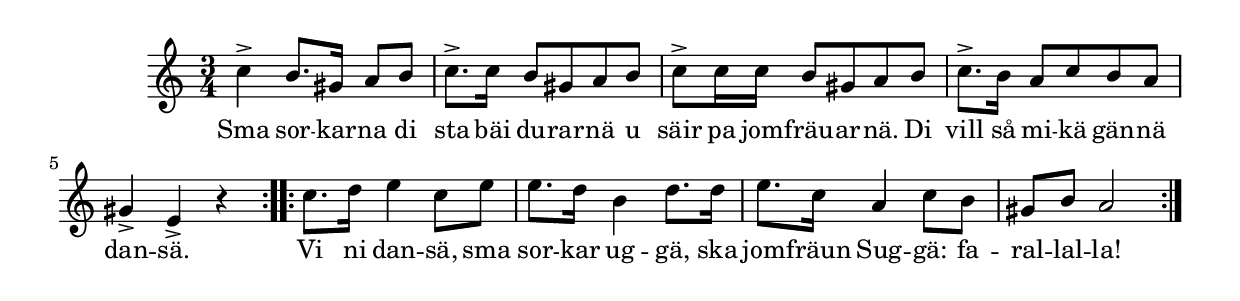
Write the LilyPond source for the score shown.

{
\time 3/4
\key a \minor

\repeat volta 2 { 
 c''4-> b'8. gis'16 a'8 b'  | 
 c''8.-> c''16 b'8 gis' a' b'  | 
  c''-> c''16 c'' b'8 gis' a' b'  | 
 c''8.-> b'16 a'8 c'' b' a'  | 
 gis'4-> e'-> r  |
 } %( endrepeat )% 
  
\repeat volta 2 { 
 c''8. d''16 e''4 c''8 e''  | 
 e''8. d''16 b'4 d''8. d''16  | 
 e''8. c''16 a'4 c''8 b'  | 
 gis' b' a'2  |
 } %( endrepeat )% 
}
 \addlyrics {
     Sma sor -- kar -- na di sta bäi du -- rar -- nä u
     säir pa jom -- fräu -- ar -- nä. Di vill så mi -- kä gän -- nä dan -- sä.
     Vi ni dan -- sä, sma sor -- kar ug -- gä, ska jom -- fräun Sug -- gä: fa -- ral -- lal -- la!
}
